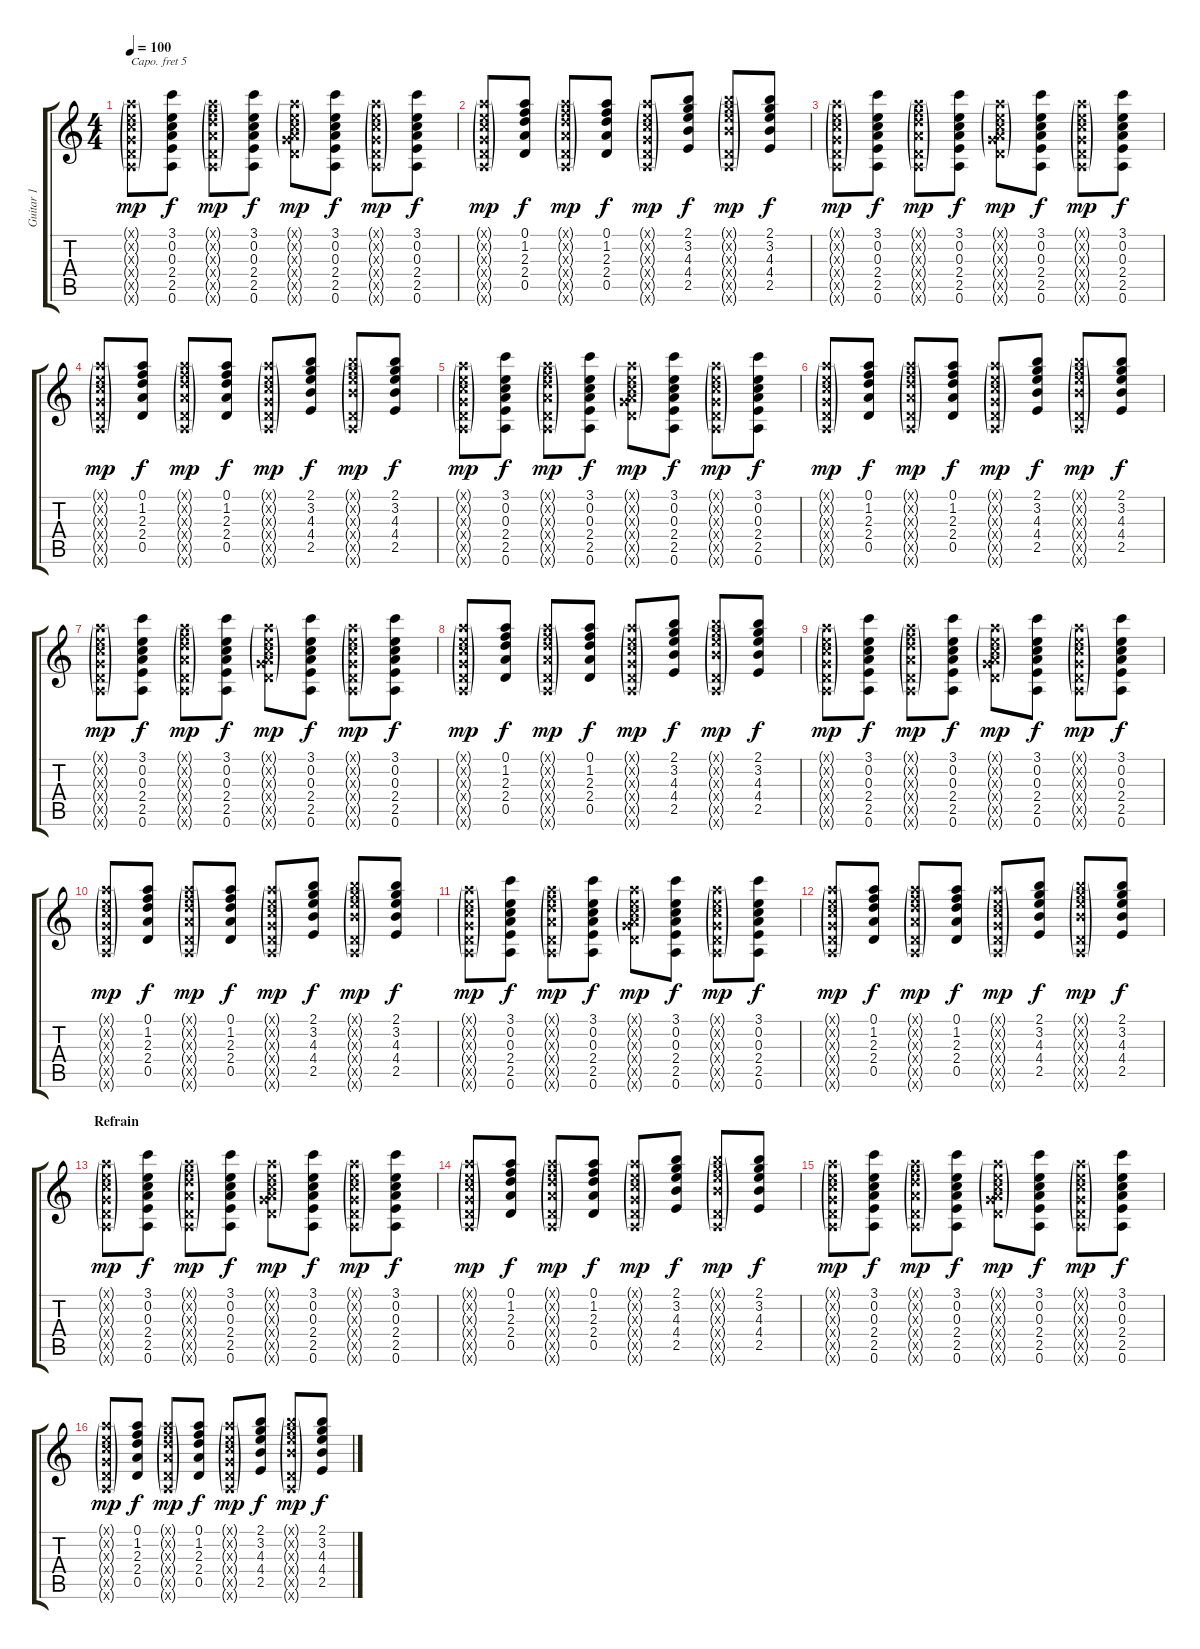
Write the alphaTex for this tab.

\track ("Guitar 1" "Guitar 1") {instrument electricguitarclean}
\staff {score tabs}
\capo 5
\tuning (E4 B3 G3 D3 A2 E2) {hide}
\ts (4 4)
\tempo 100
\clef g2
\ks c
(0.1{g x} 0.2{g x} 0.3{g x} 0.4{g x} 0.5{g x} 0.6{g x}).8{dy mp} (3.1 0.2 0.3 2.4 2.5 0.6).8{dy f} (0.1{g x} 1.2{g x} 2.3{g x} 2.4{g x} 0.5{g x} 0.6{g x}).8{dy mp} (3.1 0.2 0.3 2.4 2.5 0.6).8{dy f} (0.1{g x} 0.2{g x} 0.3{g x} 0.4{g x} 7.5{g x} 5.6{g x}).8{dy mp} (3.1 0.2 0.3 2.4 2.5 0.6).8{dy f} (0.1{g x} 0.2{g x} 0.3{g x} 0.4{g x} 0.5{g x} 0.6{g x}).8{dy mp} (3.1 0.2 0.3 2.4 2.5 0.6).8{dy f} |
(0.1{g x} 0.2{g x} 0.3{g x} 0.4{g x} 0.5{g x} 0.6{g x}).8{dy mp} (0.1 1.2 2.3 2.4 0.5).8{dy f} (0.1{g x} 1.2{g x} 2.3{g x} 2.4{g x} 0.5{g x} 0.6{g x}).8{dy mp} (0.1 1.2 2.3 2.4 0.5).8{dy f} (0.1{g x} 0.2{g x} 0.3{g x} 0.4{g x} 0.5{g x} 0.6{g x}).8{dy mp} (2.1 3.2 4.3 4.4 2.5).8{dy f} (2.1{g x} 3.2{g x} 4.3{g x} 4.4{g x} 0.5{g x} 0.6{g x}).8{dy mp} (2.1 3.2 4.3 4.4 2.5).8{dy f} |
(0.1{g x} 0.2{g x} 0.3{g x} 0.4{g x} 0.5{g x} 0.6{g x}).8{dy mp} (3.1 0.2 0.3 2.4 2.5 0.6).8{dy f} (0.1{g x} 1.2{g x} 2.3{g x} 2.4{g x} 0.5{g x} 0.6{g x}).8{dy mp} (3.1 0.2 0.3 2.4 2.5 0.6).8{dy f} (0.1{g x} 0.2{g x} 0.3{g x} 0.4{g x} 7.5{g x} 5.6{g x}).8{dy mp} (3.1 0.2 0.3 2.4 2.5 0.6).8{dy f} (0.1{g x} 0.2{g x} 0.3{g x} 0.4{g x} 0.5{g x} 0.6{g x}).8{dy mp} (3.1 0.2 0.3 2.4 2.5 0.6).8{dy f} |
(0.1{g x} 0.2{g x} 0.3{g x} 0.4{g x} 0.5{g x} 0.6{g x}).8{dy mp} (0.1 1.2 2.3 2.4 0.5).8{dy f} (0.1{g x} 1.2{g x} 2.3{g x} 2.4{g x} 0.5{g x} 0.6{g x}).8{dy mp} (0.1 1.2 2.3 2.4 0.5).8{dy f} (0.1{g x} 0.2{g x} 0.3{g x} 0.4{g x} 0.5{g x} 0.6{g x}).8{dy mp} (2.1 3.2 4.3 4.4 2.5).8{dy f} (2.1{g x} 3.2{g x} 4.3{g x} 4.4{g x} 0.5{g x} 0.6{g x}).8{dy mp} (2.1 3.2 4.3 4.4 2.5).8{dy f} |
(0.1{g x} 0.2{g x} 0.3{g x} 0.4{g x} 0.5{g x} 0.6{g x}).8{dy mp} (3.1 0.2 0.3 2.4 2.5 0.6).8{dy f} (0.1{g x} 1.2{g x} 2.3{g x} 2.4{g x} 0.5{g x} 0.6{g x}).8{dy mp} (3.1 0.2 0.3 2.4 2.5 0.6).8{dy f} (0.1{g x} 0.2{g x} 0.3{g x} 0.4{g x} 7.5{g x} 5.6{g x}).8{dy mp} (3.1 0.2 0.3 2.4 2.5 0.6).8{dy f} (0.1{g x} 0.2{g x} 0.3{g x} 0.4{g x} 0.5{g x} 0.6{g x}).8{dy mp} (3.1 0.2 0.3 2.4 2.5 0.6).8{dy f} |
(0.1{g x} 0.2{g x} 0.3{g x} 0.4{g x} 0.5{g x} 0.6{g x}).8{dy mp} (0.1 1.2 2.3 2.4 0.5).8{dy f} (0.1{g x} 1.2{g x} 2.3{g x} 2.4{g x} 0.5{g x} 0.6{g x}).8{dy mp} (0.1 1.2 2.3 2.4 0.5).8{dy f} (0.1{g x} 0.2{g x} 0.3{g x} 0.4{g x} 0.5{g x} 0.6{g x}).8{dy mp} (2.1 3.2 4.3 4.4 2.5).8{dy f} (2.1{g x} 3.2{g x} 4.3{g x} 4.4{g x} 0.5{g x} 0.6{g x}).8{dy mp} (2.1 3.2 4.3 4.4 2.5).8{dy f} |
(0.1{g x} 0.2{g x} 0.3{g x} 0.4{g x} 0.5{g x} 0.6{g x}).8{dy mp} (3.1 0.2 0.3 2.4 2.5 0.6).8{dy f} (0.1{g x} 1.2{g x} 2.3{g x} 2.4{g x} 0.5{g x} 0.6{g x}).8{dy mp} (3.1 0.2 0.3 2.4 2.5 0.6).8{dy f} (0.1{g x} 0.2{g x} 0.3{g x} 0.4{g x} 7.5{g x} 5.6{g x}).8{dy mp} (3.1 0.2 0.3 2.4 2.5 0.6).8{dy f} (0.1{g x} 0.2{g x} 0.3{g x} 0.4{g x} 0.5{g x} 0.6{g x}).8{dy mp} (3.1 0.2 0.3 2.4 2.5 0.6).8{dy f} |
(0.1{g x} 0.2{g x} 0.3{g x} 0.4{g x} 0.5{g x} 0.6{g x}).8{dy mp} (0.1 1.2 2.3 2.4 0.5).8{dy f} (0.1{g x} 1.2{g x} 2.3{g x} 2.4{g x} 0.5{g x} 0.6{g x}).8{dy mp} (0.1 1.2 2.3 2.4 0.5).8{dy f} (0.1{g x} 0.2{g x} 0.3{g x} 0.4{g x} 0.5{g x} 0.6{g x}).8{dy mp} (2.1 3.2 4.3 4.4 2.5).8{dy f} (2.1{g x} 3.2{g x} 4.3{g x} 4.4{g x} 0.5{g x} 0.6{g x}).8{dy mp} (2.1 3.2 4.3 4.4 2.5).8{dy f} |
(0.1{g x} 0.2{g x} 0.3{g x} 0.4{g x} 0.5{g x} 0.6{g x}).8{dy mp} (3.1 0.2 0.3 2.4 2.5 0.6).8{dy f} (0.1{g x} 1.2{g x} 2.3{g x} 2.4{g x} 0.5{g x} 0.6{g x}).8{dy mp} (3.1 0.2 0.3 2.4 2.5 0.6).8{dy f} (0.1{g x} 0.2{g x} 0.3{g x} 0.4{g x} 7.5{g x} 5.6{g x}).8{dy mp} (3.1 0.2 0.3 2.4 2.5 0.6).8{dy f} (0.1{g x} 0.2{g x} 0.3{g x} 0.4{g x} 0.5{g x} 0.6{g x}).8{dy mp} (3.1 0.2 0.3 2.4 2.5 0.6).8{dy f} |
(0.1{g x} 0.2{g x} 0.3{g x} 0.4{g x} 0.5{g x} 0.6{g x}).8{dy mp} (0.1 1.2 2.3 2.4 0.5).8{dy f} (0.1{g x} 1.2{g x} 2.3{g x} 2.4{g x} 0.5{g x} 0.6{g x}).8{dy mp} (0.1 1.2 2.3 2.4 0.5).8{dy f} (0.1{g x} 0.2{g x} 0.3{g x} 0.4{g x} 0.5{g x} 0.6{g x}).8{dy mp} (2.1 3.2 4.3 4.4 2.5).8{dy f} (2.1{g x} 3.2{g x} 4.3{g x} 4.4{g x} 0.5{g x} 0.6{g x}).8{dy mp} (2.1 3.2 4.3 4.4 2.5).8{dy f} |
(0.1{g x} 0.2{g x} 0.3{g x} 0.4{g x} 0.5{g x} 0.6{g x}).8{dy mp} (3.1 0.2 0.3 2.4 2.5 0.6).8{dy f} (0.1{g x} 1.2{g x} 2.3{g x} 2.4{g x} 0.5{g x} 0.6{g x}).8{dy mp} (3.1 0.2 0.3 2.4 2.5 0.6).8{dy f} (0.1{g x} 0.2{g x} 0.3{g x} 0.4{g x} 7.5{g x} 5.6{g x}).8{dy mp} (3.1 0.2 0.3 2.4 2.5 0.6).8{dy f} (0.1{g x} 0.2{g x} 0.3{g x} 0.4{g x} 0.5{g x} 0.6{g x}).8{dy mp} (3.1 0.2 0.3 2.4 2.5 0.6).8{dy f} |
(0.1{g x} 0.2{g x} 0.3{g x} 0.4{g x} 0.5{g x} 0.6{g x}).8{dy mp} (0.1 1.2 2.3 2.4 0.5).8{dy f} (0.1{g x} 1.2{g x} 2.3{g x} 2.4{g x} 0.5{g x} 0.6{g x}).8{dy mp} (0.1 1.2 2.3 2.4 0.5).8{dy f} (0.1{g x} 0.2{g x} 0.3{g x} 0.4{g x} 0.5{g x} 0.6{g x}).8{dy mp} (2.1 3.2 4.3 4.4 2.5).8{dy f} (2.1{g x} 3.2{g x} 4.3{g x} 4.4{g x} 0.5{g x} 0.6{g x}).8{dy mp} (2.1 3.2 4.3 4.4 2.5).8{dy f} |
\section ("" "Refrain")
(0.1{g x} 0.2{g x} 0.3{g x} 0.4{g x} 0.5{g x} 0.6{g x}).8{dy mp} (3.1 0.2 0.3 2.4 2.5 0.6).8{dy f} (0.1{g x} 1.2{g x} 2.3{g x} 2.4{g x} 0.5{g x} 0.6{g x}).8{dy mp} (3.1 0.2 0.3 2.4 2.5 0.6).8{dy f} (0.1{g x} 0.2{g x} 0.3{g x} 0.4{g x} 7.5{g x} 5.6{g x}).8{dy mp} (3.1 0.2 0.3 2.4 2.5 0.6).8{dy f} (0.1{g x} 0.2{g x} 0.3{g x} 0.4{g x} 0.5{g x} 0.6{g x}).8{dy mp} (3.1 0.2 0.3 2.4 2.5 0.6).8{dy f} |
(0.1{g x} 0.2{g x} 0.3{g x} 0.4{g x} 0.5{g x} 0.6{g x}).8{dy mp} (0.1 1.2 2.3 2.4 0.5).8{dy f} (0.1{g x} 1.2{g x} 2.3{g x} 2.4{g x} 0.5{g x} 0.6{g x}).8{dy mp} (0.1 1.2 2.3 2.4 0.5).8{dy f} (0.1{g x} 0.2{g x} 0.3{g x} 0.4{g x} 0.5{g x} 0.6{g x}).8{dy mp} (2.1 3.2 4.3 4.4 2.5).8{dy f} (2.1{g x} 3.2{g x} 4.3{g x} 4.4{g x} 0.5{g x} 0.6{g x}).8{dy mp} (2.1 3.2 4.3 4.4 2.5).8{dy f} |
(0.1{g x} 0.2{g x} 0.3{g x} 0.4{g x} 0.5{g x} 0.6{g x}).8{dy mp} (3.1 0.2 0.3 2.4 2.5 0.6).8{dy f} (0.1{g x} 1.2{g x} 2.3{g x} 2.4{g x} 0.5{g x} 0.6{g x}).8{dy mp} (3.1 0.2 0.3 2.4 2.5 0.6).8{dy f} (0.1{g x} 0.2{g x} 0.3{g x} 0.4{g x} 7.5{g x} 5.6{g x}).8{dy mp} (3.1 0.2 0.3 2.4 2.5 0.6).8{dy f} (0.1{g x} 0.2{g x} 0.3{g x} 0.4{g x} 0.5{g x} 0.6{g x}).8{dy mp} (3.1 0.2 0.3 2.4 2.5 0.6).8{dy f} |
(0.1{g x} 0.2{g x} 0.3{g x} 0.4{g x} 0.5{g x} 0.6{g x}).8{dy mp} (0.1 1.2 2.3 2.4 0.5).8{dy f} (0.1{g x} 1.2{g x} 2.3{g x} 2.4{g x} 0.5{g x} 0.6{g x}).8{dy mp} (0.1 1.2 2.3 2.4 0.5).8{dy f} (0.1{g x} 0.2{g x} 0.3{g x} 0.4{g x} 0.5{g x} 0.6{g x}).8{dy mp} (2.1 3.2 4.3 4.4 2.5).8{dy f} (2.1{g x} 3.2{g x} 4.3{g x} 4.4{g x} 0.5{g x} 0.6{g x}).8{dy mp} (2.1 3.2 4.3 4.4 2.5).8{dy f}
